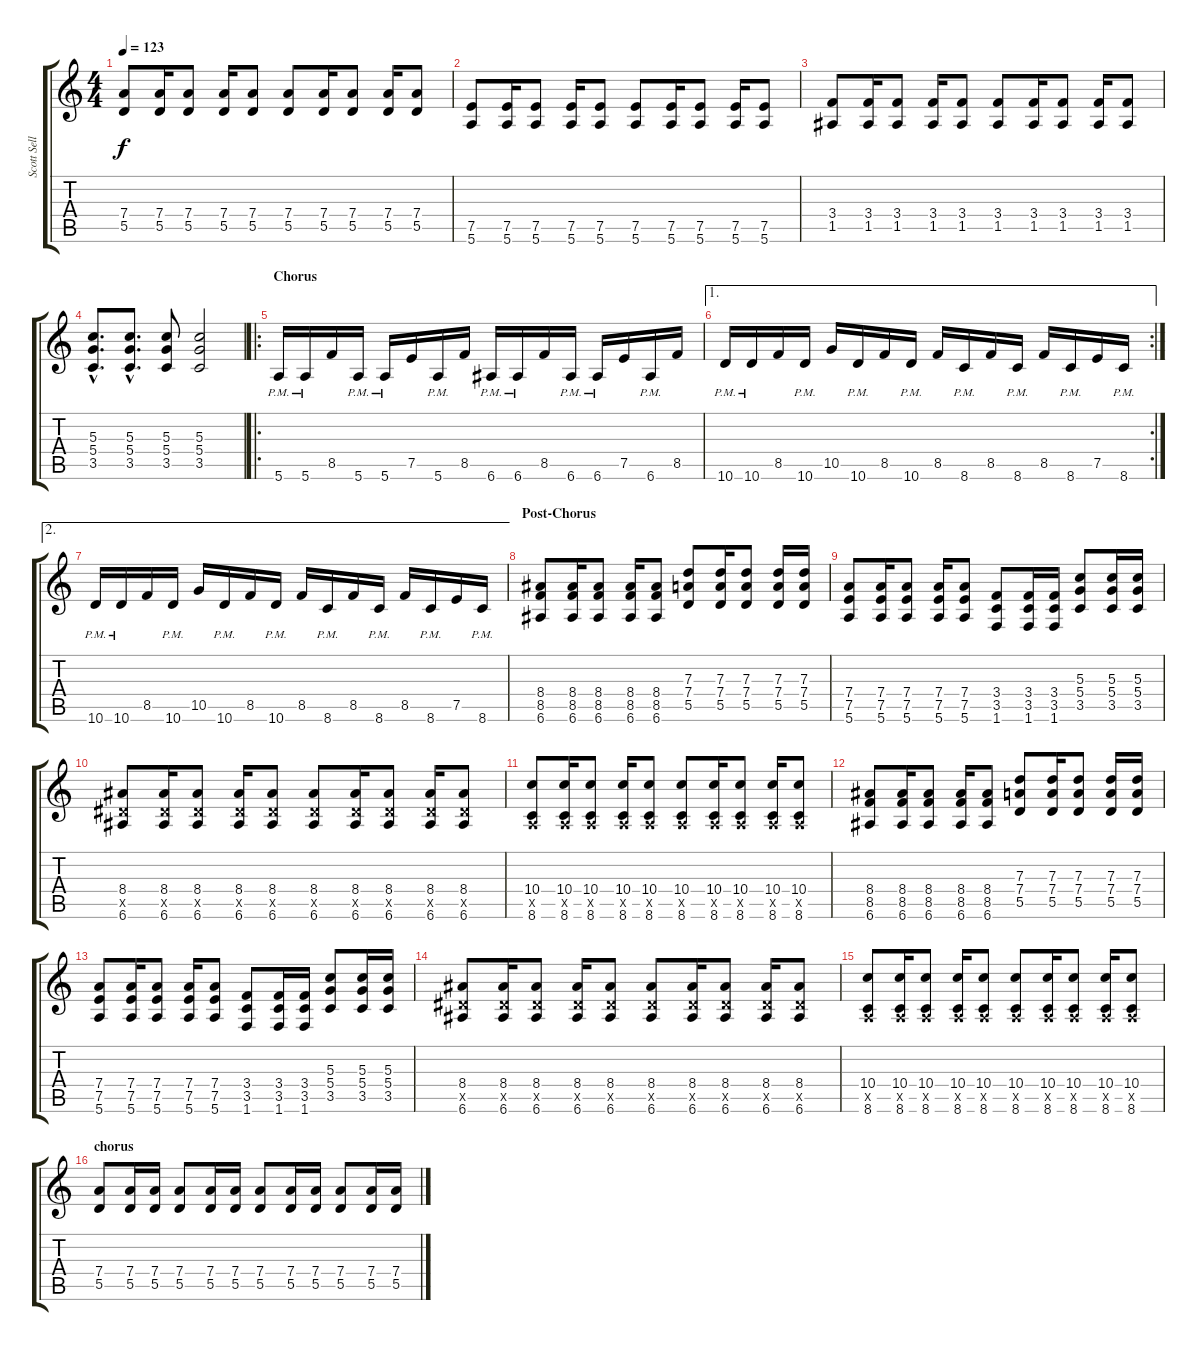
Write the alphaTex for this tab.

\track ("Scott Sellers Rhythm" "Scott Sell") {instrument distortionguitar}
\staff {score tabs}
\tuning (E4 B3 G3 D3 A2 E2) {hide}
\ts (4 4)
\tempo 123
\clef g2
\ks c
(7.4 5.5).8{dy f} (7.4 5.5).16 (7.4 5.5).8 (7.4 5.5).16 (7.4 5.5).8 (7.4 5.5).8 (7.4 5.5).16 (7.4 5.5).8 (7.4 5.5).16 (7.4 5.5).8 |
(7.5 5.6).8 (7.5 5.6).16 (7.5 5.6).8 (7.5 5.6).16 (7.5 5.6).8 (7.5 5.6).8 (7.5 5.6).16 (7.5 5.6).8 (7.5 5.6).16 (7.5 5.6).8 |
(3.4 1.5).8 (3.4 1.5).16 (3.4 1.5).8 (3.4 1.5).16 (3.4 1.5).8 (3.4 1.5).8 (3.4 1.5).16 (3.4 1.5).8 (3.4 1.5).16 (3.4 1.5).8 |
(5.3{hac} 5.4{hac} 3.5{hac}).8{d} (5.3{hac} 5.4{hac} 3.5{hac}).8{d} (5.3 5.4 3.5).8 (5.3 5.4 3.5).2 |
\ro
\section ("" "Chorus")
5.6{pm}.16 5.6{pm}.16 8.5.16 5.6{pm}.16 5.6{pm}.16 7.5.16 5.6{pm}.16 8.5.16 6.6{pm}.16 6.6{pm}.16 8.5.16 6.6{pm}.16 6.6{pm}.16 7.5.16 6.6{pm}.16 8.5.16 |
\ae 1
\rc 2
10.6{pm}.16 10.6{pm}.16 8.5.16 10.6{pm}.16 10.5.16 10.6{pm}.16 8.5.16 10.6{pm}.16 8.5.16 8.6{pm}.16 8.5.16 8.6{pm}.16 8.5.16 8.6{pm}.16 7.5.16 8.6{pm}.16 |
\ae 2
10.6{pm}.16 10.6{pm}.16 8.5.16 10.6{pm}.16 10.5.16 10.6{pm}.16 8.5.16 10.6{pm}.16 8.5.16 8.6{pm}.16 8.5.16 8.6{pm}.16 8.5.16 8.6{pm}.16 7.5.16 8.6{pm}.16 |
\section ("" "Post-Chorus")
(8.4 8.5 6.6).8 (8.4 8.5 6.6).16 (8.4 8.5 6.6).8 (8.4 8.5 6.6).16 (8.4 8.5 6.6).8 (7.3 7.4 5.5).8 (7.3 7.4 5.5).16 (7.3 7.4 5.5).8 (7.3 7.4 5.5).16 (7.3 7.4 5.5).16 |
(7.4 7.5 5.6).8 (7.4 7.5 5.6).16 (7.4 7.5 5.6).8 (7.4 7.5 5.6).16 (7.4 7.5 5.6).8 (3.4 3.5 1.6).8 (3.4 3.5 1.6).16 (3.4 3.5 1.6).16 (5.3 5.4 3.5).8 (5.3 5.4 3.5).16 (5.3 5.4 3.5).16 |
(8.4 6.5{x} 6.6).8 (8.4 6.5{x} 6.6).16 (8.4 6.5{x} 6.6).8 (8.4 6.5{x} 6.6).16 (8.4 6.5{x} 6.6).8 (8.4 6.5{x} 6.6).8 (8.4 6.5{x} 6.6).16 (8.4 6.5{x} 6.6).8 (8.4 6.5{x} 6.6).16 (8.4 6.5{x} 6.6).8 |
(10.4 0.5{x} 8.6).8 (10.4 0.5{x} 8.6).16 (10.4 0.5{x} 8.6).8 (10.4 0.5{x} 8.6).16 (10.4 0.5{x} 8.6).8 (10.4 0.5{x} 8.6).8 (10.4 0.5{x} 8.6).16 (10.4 0.5{x} 8.6).8 (10.4 0.5{x} 8.6).16 (10.4 0.5{x} 8.6).8 |
(8.4 8.5 6.6).8 (8.4 8.5 6.6).16 (8.4 8.5 6.6).8 (8.4 8.5 6.6).16 (8.4 8.5 6.6).8 (7.3 7.4 5.5).8 (7.3 7.4 5.5).16 (7.3 7.4 5.5).8 (7.3 7.4 5.5).16 (7.3 7.4 5.5).16 |
(7.4 7.5 5.6).8 (7.4 7.5 5.6).16 (7.4 7.5 5.6).8 (7.4 7.5 5.6).16 (7.4 7.5 5.6).8 (3.4 3.5 1.6).8 (3.4 3.5 1.6).16 (3.4 3.5 1.6).16 (5.3 5.4 3.5).8 (5.3 5.4 3.5).16 (5.3 5.4 3.5).16 |
(8.4 6.5{x} 6.6).8 (8.4 6.5{x} 6.6).16 (8.4 6.5{x} 6.6).8 (8.4 6.5{x} 6.6).16 (8.4 6.5{x} 6.6).8 (8.4 6.5{x} 6.6).8 (8.4 6.5{x} 6.6).16 (8.4 6.5{x} 6.6).8 (8.4 6.5{x} 6.6).16 (8.4 6.5{x} 6.6).8 |
(10.4 0.5{x} 8.6).8 (10.4 0.5{x} 8.6).16 (10.4 0.5{x} 8.6).8 (10.4 0.5{x} 8.6).16 (10.4 0.5{x} 8.6).8 (10.4 0.5{x} 8.6).8 (10.4 0.5{x} 8.6).16 (10.4 0.5{x} 8.6).8 (10.4 0.5{x} 8.6).16 (10.4 0.5{x} 8.6).8 |
\section ("" "chorus")
(7.4 5.5).8 (7.4 5.5).16 (7.4 5.5).16 (7.4 5.5).8 (7.4 5.5).16 (7.4 5.5).16 (7.4 5.5).8 (7.4 5.5).16 (7.4 5.5).16 (7.4 5.5).8 (7.4 5.5).16 (7.4 5.5).16
